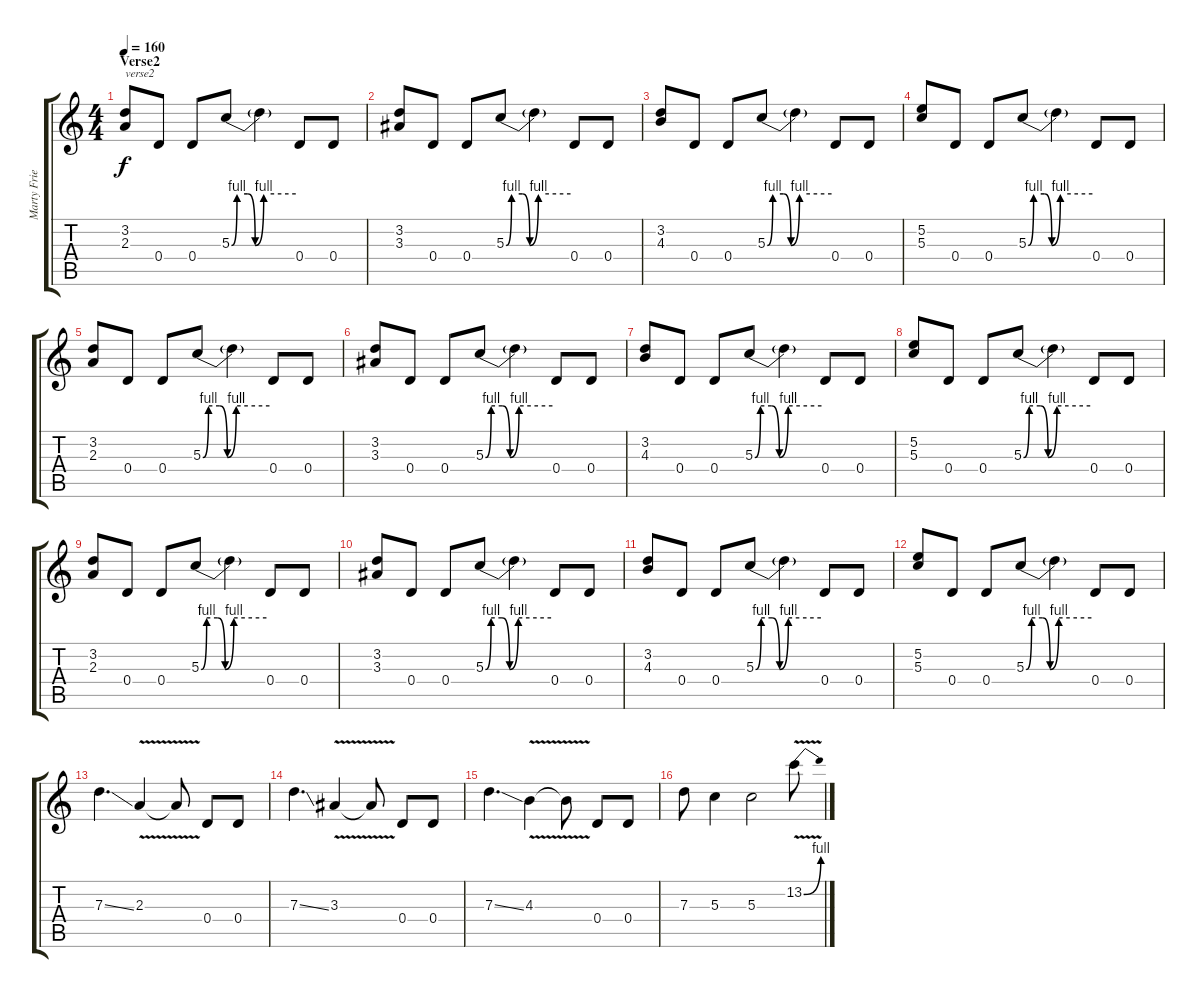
\track ("Marty Friedman" "Marty Frie") {instrument distortionguitar}
\staff {score tabs}
\tuning (E4 B3 G3 D3 A2 E2) {hide}
\ts (4 4)
\section ("" "Verse2")
\tempo 160
\clef g2
\ks c
(3.2 2.3).8{txt "verse2" dy f} 0.4.8 0.4.8 5.3{be (custom 0 0 5 4 15 4 22 0 30 4 60 4)}.8 5.3{t}.4 0.4.8 0.4.8 |
(3.2 3.3).8 0.4.8 0.4.8 5.3{be (custom 0 0 5 4 15 4 22 0 30 4 60 4)}.8 5.3{t}.4 0.4.8 0.4.8 |
(3.2 4.3).8 0.4.8 0.4.8 5.3{be (custom 0 0 5 4 15 4 22 0 30 4 60 4)}.8 5.3{t}.4 0.4.8 0.4.8 |
(5.2 5.3).8 0.4.8 0.4.8 5.3{be (custom 0 0 5 4 15 4 22 0 30 4 60 4)}.8 5.3{t}.4 0.4.8 0.4.8 |
(3.2 2.3).8 0.4.8 0.4.8 5.3{be (custom 0 0 5 4 15 4 22 0 30 4 60 4)}.8 5.3{t}.4 0.4.8 0.4.8 |
(3.2 3.3).8 0.4.8 0.4.8 5.3{be (custom 0 0 5 4 15 4 22 0 30 4 60 4)}.8 5.3{t}.4 0.4.8 0.4.8 |
(3.2 4.3).8 0.4.8 0.4.8 5.3{be (custom 0 0 5 4 15 4 22 0 30 4 60 4)}.8 5.3{t}.4 0.4.8 0.4.8 |
(5.2 5.3).8 0.4.8 0.4.8 5.3{be (custom 0 0 5 4 15 4 22 0 30 4 60 4)}.8 5.3{t}.4 0.4.8 0.4.8 |
(3.2 2.3).8 0.4.8 0.4.8 5.3{be (custom 0 0 5 4 15 4 22 0 30 4 60 4)}.8 5.3{t}.4 0.4.8 0.4.8 |
(3.2 3.3).8 0.4.8 0.4.8 5.3{be (custom 0 0 5 4 15 4 22 0 30 4 60 4)}.8 5.3{t}.4 0.4.8 0.4.8 |
(3.2 4.3).8 0.4.8 0.4.8 5.3{be (custom 0 0 5 4 15 4 22 0 30 4 60 4)}.8 5.3{t}.4 0.4.8 0.4.8 |
(5.2 5.3).8 0.4.8 0.4.8 5.3{be (custom 0 0 5 4 15 4 22 0 30 4 60 4)}.8 5.3{t}.4 0.4.8 0.4.8 |
7.3{ss}.4{d} 2.3{v}.4 2.3{t}.8 0.4.8 0.4.8 |
7.3{ss}.4{d} 3.3{v}.4 3.3{t}.8 0.4.8 0.4.8 |
7.3{ss}.4{d} 4.3{v}.4 4.3{t}.8 0.4.8 0.4.8 |
7.3.8 5.3.4 5.3.2 13.2{be (bend 0 0 60 4) v}.8
